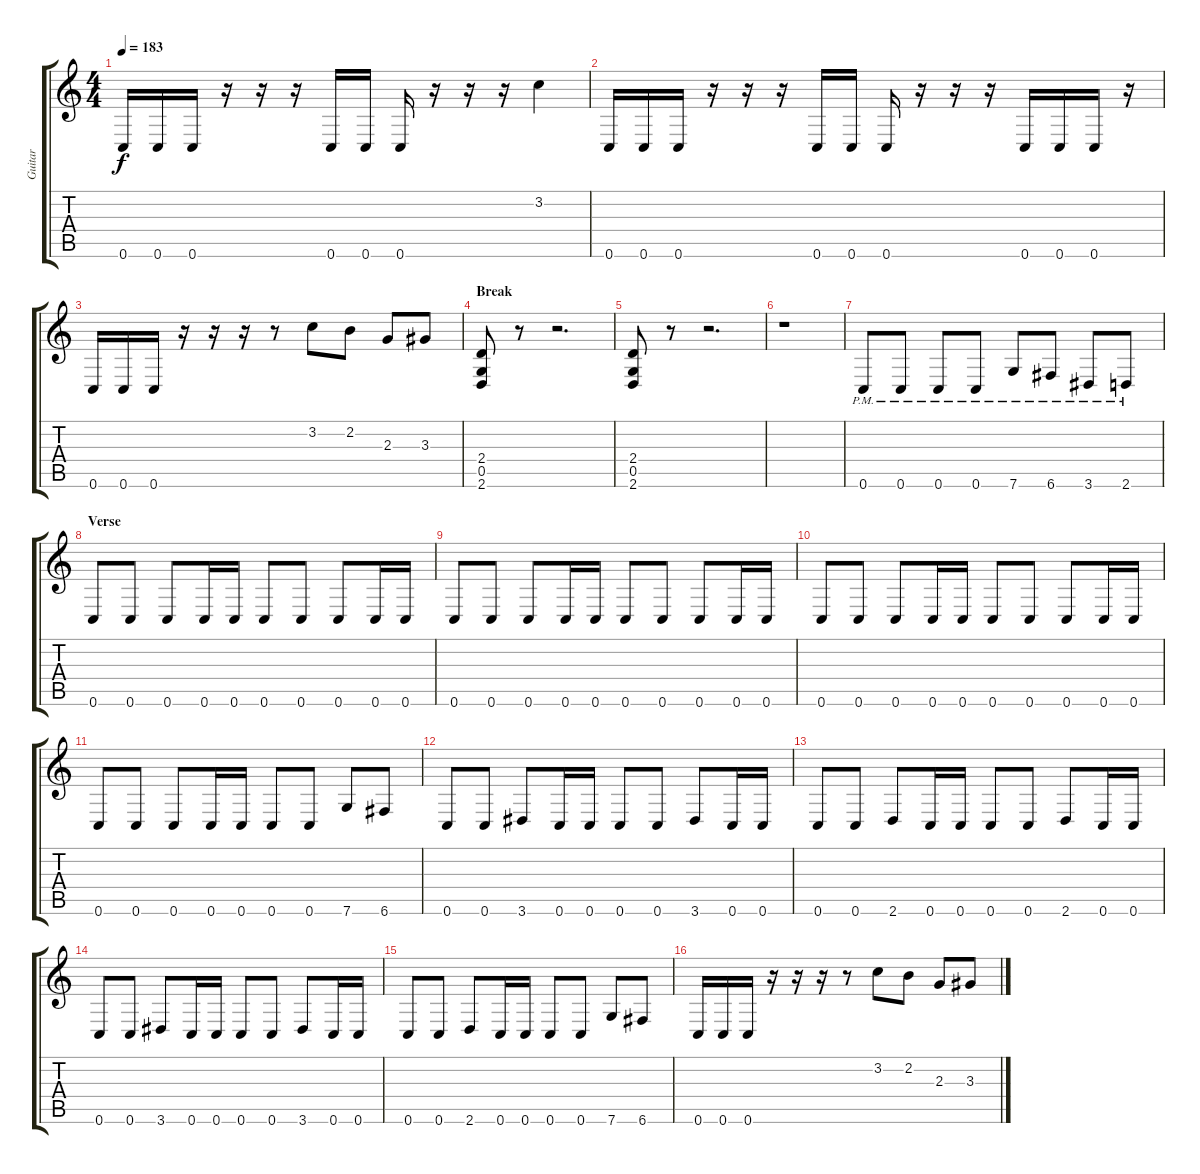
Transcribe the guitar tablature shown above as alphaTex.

\track ("Guitar" "Guitar") {instrument distortionguitar}
\staff {score tabs}
\tuning (D4 A3 F3 C3 G2 C2) {hide}
\ts (4 4)
\tempo 183
\clef g2
\ks c
0.6.16{dy f} 0.6.16 0.6.16 r.16 r.16 r.16 0.6.16 0.6.16 0.6.16 r.16 r.16 r.16 3.2.4 |
0.6.16 0.6.16 0.6.16 r.16 r.16 r.16 0.6.16 0.6.16 0.6.16 r.16 r.16 r.16 0.6.16 0.6.16 0.6.16 r.16 |
0.6.16 0.6.16 0.6.16 r.16 r.16 r.16 r.8 3.2.8 2.2.8 2.3.8 3.3.8 |
\section ("" "Break")
(2.4 0.5 2.6).8 r.8 r.2{d} |
(2.4 0.5 2.6).8 r.8 r.2{d} |
r.1 |
0.6{pm}.8 0.6{pm}.8 0.6{pm}.8 0.6{pm}.8 7.6{pm}.8 6.6{pm}.8 3.6{pm}.8 2.6{pm}.8 |
\section ("" "Verse")
0.6.8 0.6.8 0.6.8 0.6.16 0.6.16 0.6.8 0.6.8 0.6.8 0.6.16 0.6.16 |
0.6.8 0.6.8 0.6.8 0.6.16 0.6.16 0.6.8 0.6.8 0.6.8 0.6.16 0.6.16 |
0.6.8 0.6.8 0.6.8 0.6.16 0.6.16 0.6.8 0.6.8 0.6.8 0.6.16 0.6.16 |
0.6.8 0.6.8 0.6.8 0.6.16 0.6.16 0.6.8 0.6.8 7.6.8 6.6.8 |
0.6.8 0.6.8 3.6.8 0.6.16 0.6.16 0.6.8 0.6.8 3.6.8 0.6.16 0.6.16 |
0.6.8 0.6.8 2.6.8 0.6.16 0.6.16 0.6.8 0.6.8 2.6.8 0.6.16 0.6.16 |
0.6.8 0.6.8 3.6.8 0.6.16 0.6.16 0.6.8 0.6.8 3.6.8 0.6.16 0.6.16 |
0.6.8 0.6.8 2.6.8 0.6.16 0.6.16 0.6.8 0.6.8 7.6.8 6.6.8 |
0.6.16 0.6.16 0.6.16 r.16 r.16 r.16 r.8 3.2.8 2.2.8 2.3.8 3.3.8
